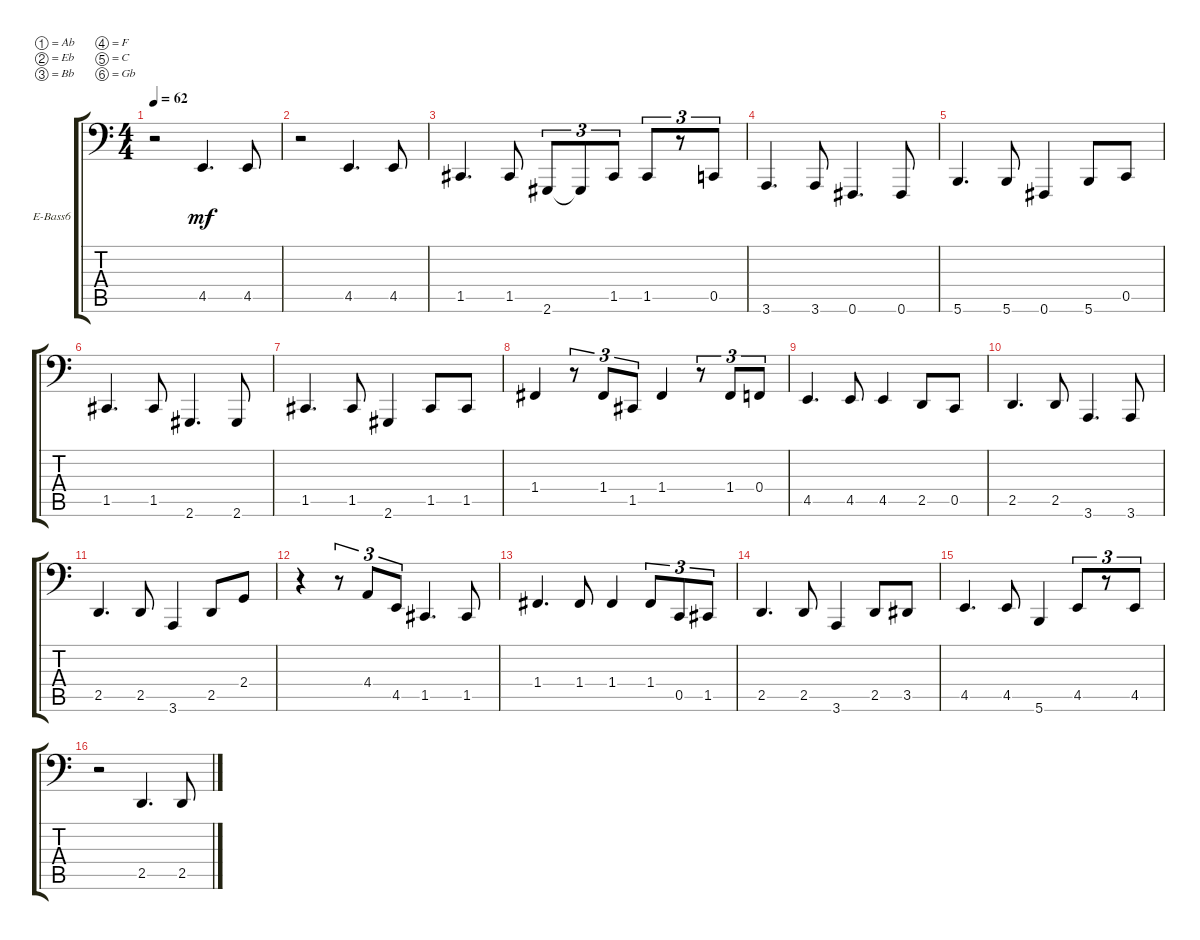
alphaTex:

\defaultSystemsLayout 4
\bracketExtendMode groupsimilarinstruments
\firstSystemTrackNameOrientation horizontal
\otherSystemsTrackNameOrientation horizontal
\track ("Electric Bass" "E-Bass6") {instrument electricbassfinger}
\staff {score tabs}
\tuning (Ab2 Eb2 Bb1 F1 C1 Gb0)
\ts (4 4)
\tempo 62
\clef f4
\ks c
r.2{dy mf} 4.5.4{d} 4.5.8 |
r.2 4.5.4{d} 4.5.8 |
1.5.4{d} 1.5.8 2.6.8{tu (3 2)} 2.6{t}.8{tu (3 2)} 1.5.8{tu (3 2)} 1.5.8{tu (3 2)} r.8{tu (3 2)} 0.5.8{tu (3 2)} |
3.6.4{d} 3.6.8 0.6.4{d} 0.6.8 |
5.6.4{d} 5.6.8 0.6.4 5.6.8 0.5.8 |
1.5.4{d} 1.5.8 2.6.4{d} 2.6.8 |
1.5.4{d} 1.5.8 2.6.4 1.5.8 1.5.8 |
1.4.4 r.8{tu (3 2)} 1.4.8{tu (3 2)} 1.5.8{tu (3 2)} 1.4.4 r.8{tu (3 2)} 1.4.8{tu (3 2)} 0.4.8{tu (3 2)} |
4.5.4{d} 4.5.8 4.5.4 2.5.8 0.5.8 |
2.5.4{d} 2.5.8 3.6.4{d} 3.6.8 |
2.5.4{d} 2.5.8 3.6.4 2.5.8 2.4.8 |
r.4 r.8{tu (3 2)} 4.4.8{tu (3 2)} 4.5.8{tu (3 2)} 1.5.4{d} 1.5.8 |
1.4.4{d} 1.4.8 1.4.4 1.4.8{tu (3 2)} 0.5.8{tu (3 2)} 1.5.8{tu (3 2)} |
2.5.4{d} 2.5.8 3.6.4 2.5.8 3.5.8 |
4.5.4{d} 4.5.8 5.6.4 4.5.8{tu (3 2)} r.8{tu (3 2)} 4.5.8{tu (3 2)} |
r.2 2.5.4{d} 2.5.8
